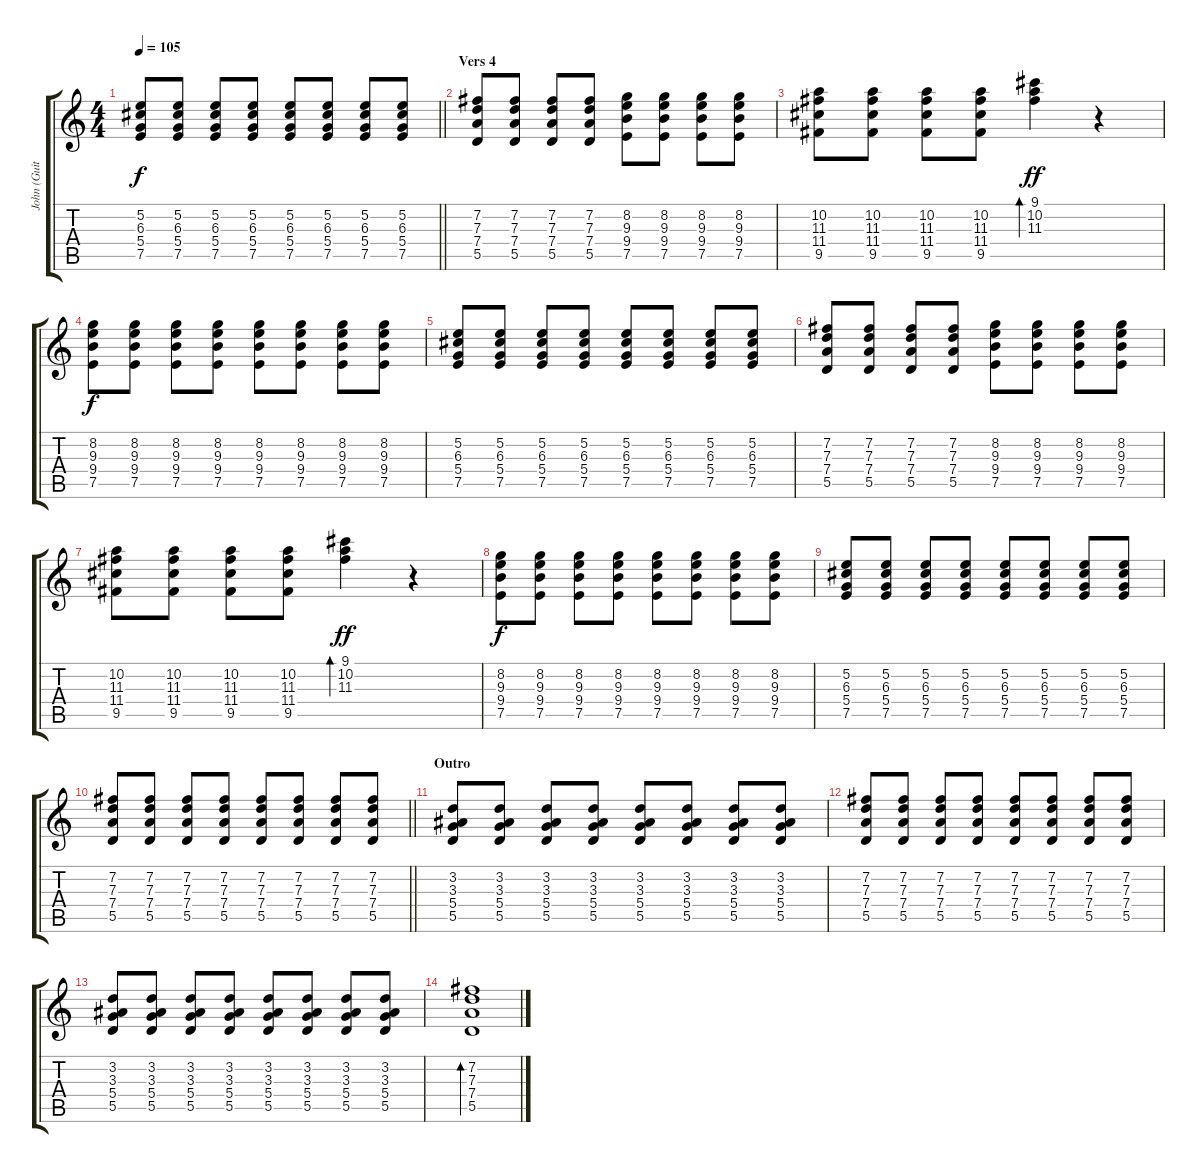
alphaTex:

\track ("John (Guitar)" "John (Guit") {instrument acousticguitarsteel}
\staff {score tabs}
\tuning (E4 B3 G3 D3 A2 E2) {hide}
\ts (4 4)
\tempo 105
\clef g2
\barLineRight lightlight
\ks c
(5.2 6.3 5.4 7.5).8{dy f} (5.2 6.3 5.4 7.5).8 (5.2 6.3 5.4 7.5).8 (5.2 6.3 5.4 7.5).8 (5.2 6.3 5.4 7.5).8 (5.2 6.3 5.4 7.5).8 (5.2 6.3 5.4 7.5).8 (5.2 6.3 5.4 7.5).8 |
\section ("" "Vers 4")
(7.2 7.3 7.4 5.5).8 (7.2 7.3 7.4 5.5).8 (7.2 7.3 7.4 5.5).8 (7.2 7.3 7.4 5.5).8 (8.2 9.3 9.4 7.5).8 (8.2 9.3 9.4 7.5).8 (8.2 9.3 9.4 7.5).8 (8.2 9.3 9.4 7.5).8 |
(10.2 11.3 11.4 9.5).8{volume 6} (10.2 11.3 11.4 9.5).8 (10.2 11.3 11.4 9.5).8 (10.2 11.3 11.4 9.5).8 (9.1 10.2 11.3).4{bd 240 dy ff} r.4 |
(8.2 9.3 9.4 7.5).8{dy f volume 5} (8.2 9.3 9.4 7.5).8 (8.2 9.3 9.4 7.5).8 (8.2 9.3 9.4 7.5).8 (8.2 9.3 9.4 7.5).8 (8.2 9.3 9.4 7.5).8 (8.2 9.3 9.4 7.5).8 (8.2 9.3 9.4 7.5).8 |
(5.2 6.3 5.4 7.5).8 (5.2 6.3 5.4 7.5).8 (5.2 6.3 5.4 7.5).8 (5.2 6.3 5.4 7.5).8 (5.2 6.3 5.4 7.5).8 (5.2 6.3 5.4 7.5).8 (5.2 6.3 5.4 7.5).8 (5.2 6.3 5.4 7.5).8 |
(7.2 7.3 7.4 5.5).8 (7.2 7.3 7.4 5.5).8 (7.2 7.3 7.4 5.5).8 (7.2 7.3 7.4 5.5).8 (8.2 9.3 9.4 7.5).8 (8.2 9.3 9.4 7.5).8 (8.2 9.3 9.4 7.5).8 (8.2 9.3 9.4 7.5).8 |
(10.2 11.3 11.4 9.5).8{volume 6} (10.2 11.3 11.4 9.5).8 (10.2 11.3 11.4 9.5).8 (10.2 11.3 11.4 9.5).8 (9.1 10.2 11.3).4{bd 240 dy ff} r.4 |
(8.2 9.3 9.4 7.5).8{dy f volume 5} (8.2 9.3 9.4 7.5).8 (8.2 9.3 9.4 7.5).8 (8.2 9.3 9.4 7.5).8 (8.2 9.3 9.4 7.5).8 (8.2 9.3 9.4 7.5).8 (8.2 9.3 9.4 7.5).8 (8.2 9.3 9.4 7.5).8 |
(5.2 6.3 5.4 7.5).8 (5.2 6.3 5.4 7.5).8 (5.2 6.3 5.4 7.5).8 (5.2 6.3 5.4 7.5).8 (5.2 6.3 5.4 7.5).8 (5.2 6.3 5.4 7.5).8 (5.2 6.3 5.4 7.5).8 (5.2 6.3 5.4 7.5).8 |
\barLineRight lightlight
(7.2 7.3 7.4 5.5).8 (7.2 7.3 7.4 5.5).8 (7.2 7.3 7.4 5.5).8 (7.2 7.3 7.4 5.5).8 (7.2 7.3 7.4 5.5).8 (7.2 7.3 7.4 5.5).8 (7.2 7.3 7.4 5.5).8 (7.2 7.3 7.4 5.5).8 |
\section ("" "Outro")
(3.2 3.3 5.4 5.5).8{volume 6} (3.2 3.3 5.4 5.5).8 (3.2 3.3 5.4 5.5).8 (3.2 3.3 5.4 5.5).8 (3.2 3.3 5.4 5.5).8 (3.2 3.3 5.4 5.5).8 (3.2 3.3 5.4 5.5).8 (3.2 3.3 5.4 5.5).8 |
(7.2 7.3 7.4 5.5).8 (7.2 7.3 7.4 5.5).8 (7.2 7.3 7.4 5.5).8 (7.2 7.3 7.4 5.5).8 (7.2 7.3 7.4 5.5).8 (7.2 7.3 7.4 5.5).8 (7.2 7.3 7.4 5.5).8 (7.2 7.3 7.4 5.5).8 |
(3.2 3.3 5.4 5.5).8 (3.2 3.3 5.4 5.5).8 (3.2 3.3 5.4 5.5).8 (3.2 3.3 5.4 5.5).8 (3.2 3.3 5.4 5.5).8 (3.2 3.3 5.4 5.5).8 (3.2 3.3 5.4 5.5).8 (3.2 3.3 5.4 5.5).8 |
(7.2 7.3 7.4 5.5).1{bd 240}
